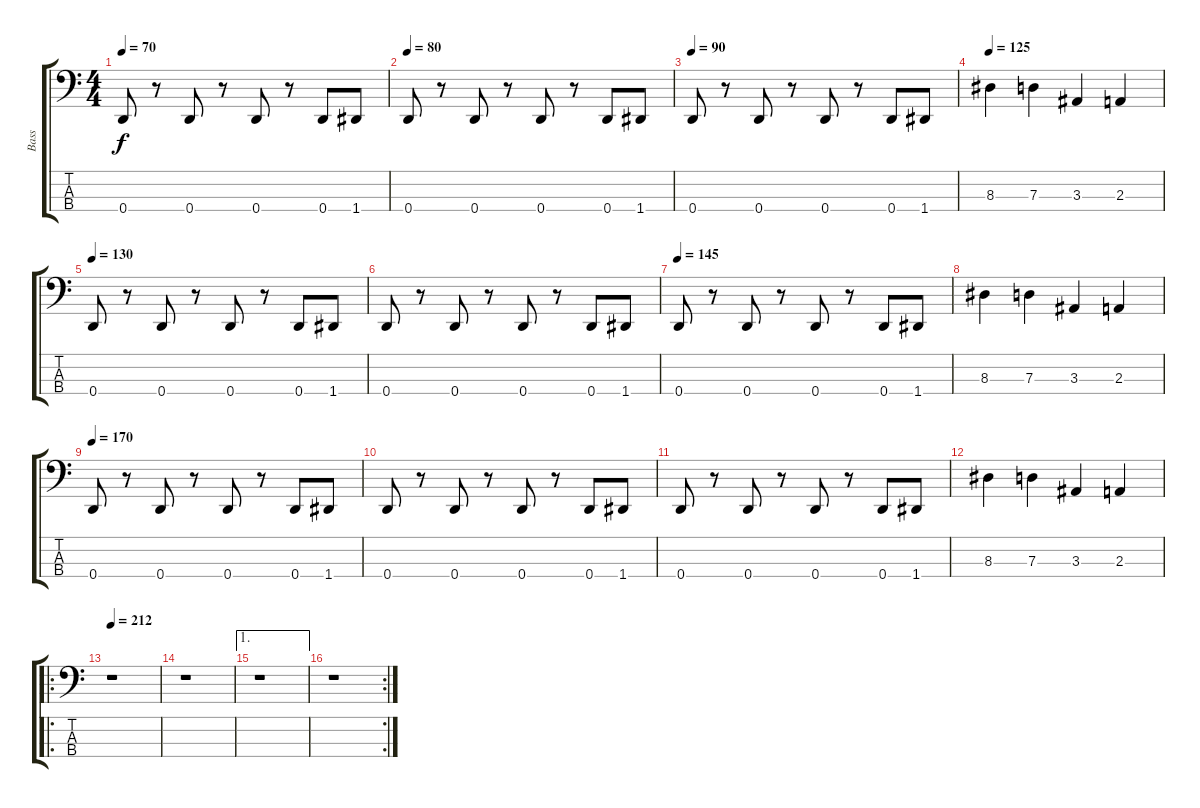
\track ("Bass" "Bass") {instrument electricbasspick}
\staff {score tabs}
\tuning (F2 C2 G1 D1) {hide}
\ts (4 4)
\tempo 70
\clef f4
\ks c
0.4.8{dy f} r.8 0.4.8 r.8 0.4.8 r.8 0.4.8 1.4.8 |
\tempo 80
0.4.8 r.8 0.4.8 r.8 0.4.8 r.8 0.4.8 1.4.8 |
\tempo 90
0.4.8 r.8 0.4.8 r.8 0.4.8 r.8 0.4.8 1.4.8 |
\tempo 125
8.3.4 7.3.4 3.3.4 2.3.4 |
\tempo 130
0.4.8 r.8 0.4.8 r.8 0.4.8 r.8 0.4.8 1.4.8 |
0.4.8 r.8 0.4.8 r.8 0.4.8 r.8 0.4.8 1.4.8 |
\tempo 145
0.4.8 r.8 0.4.8 r.8 0.4.8 r.8 0.4.8 1.4.8 |
8.3.4 7.3.4 3.3.4 2.3.4 |
\tempo 170
0.4.8 r.8 0.4.8 r.8 0.4.8 r.8 0.4.8 1.4.8 |
0.4.8 r.8 0.4.8 r.8 0.4.8 r.8 0.4.8 1.4.8 |
0.4.8 r.8 0.4.8 r.8 0.4.8 r.8 0.4.8 1.4.8 |
8.3.4 7.3.4 3.3.4 2.3.4 |
\ro
\tempo 212
r.1 |
r.1 |
\ae 1
r.1 |
\rc 2
r.1
